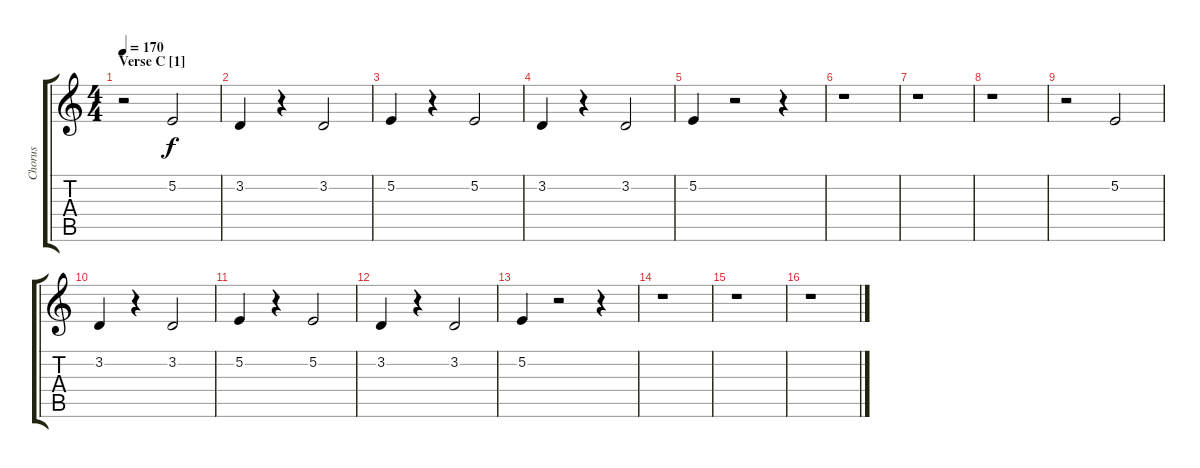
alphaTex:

\track ("Chorus" "Chorus") {instrument trumpet}
\staff {score tabs}
\tuning (E4 B3 G3 D3 A2 E2) {hide}
\ts (4 4)
\section ("" "Verse C [1]")
\tempo 170
\clef g2
\ks c
r.2{dy f} 5.2.2 |
3.2.4 r.4 3.2.2 |
5.2.4 r.4 5.2.2 |
3.2.4 r.4 3.2.2 |
5.2.4 r.2 r.4 |
r.1 |
r.1 |
r.1 |
r.2 5.2.2 |
3.2.4 r.4 3.2.2 |
5.2.4 r.4 5.2.2 |
3.2.4 r.4 3.2.2 |
5.2.4 r.2 r.4 |
r.1 |
r.1 |
r.1
